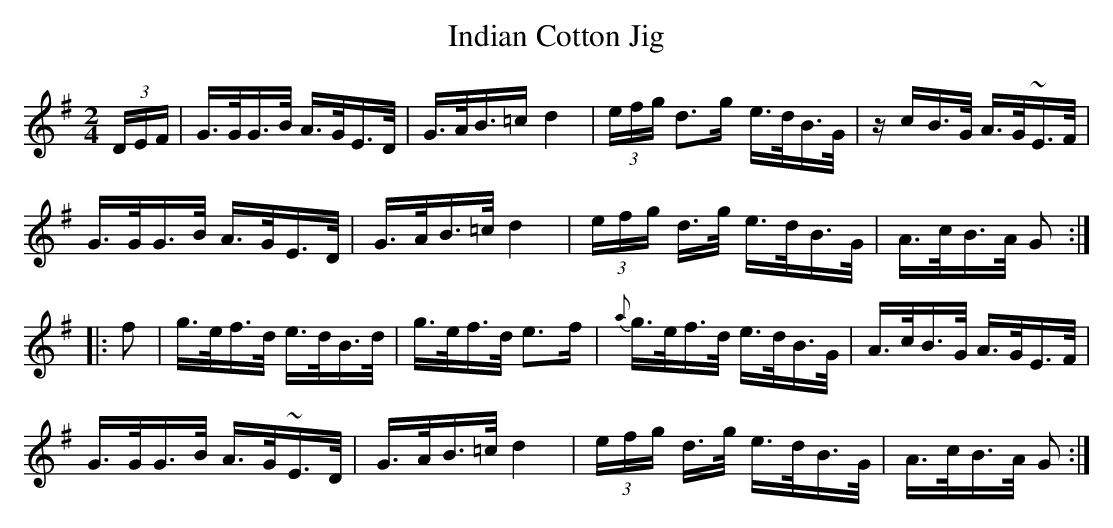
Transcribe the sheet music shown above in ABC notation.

X:1
T:Indian Cotton Jig
M:2/4
L:1/8
K:G
(3D/E/F/|G/>G/G/>B/ A/>G/E/>D/|G/>A/B/>=c d2|(3e/f/g/ d>g e/>d/B/>G/|z/c/B/>G/ A/>G/~E/>F/|
G/>G/G/>B/ A/>G/E/>D/|G/>A/B/>=c/ d2|(3e/f/g/ d/>g/ e/>d/B/>G/|A/>c/B/>A/ G:|
|:f|g/>e/f/>d/ e/>d/B/>d/|g/>e/f/>d/ e>f|{a}g/>e/f/>d/ e/>d/B/>G/|A/>c/B/>G/ A/>G/E/>F/|
G/>G/G/>B/ A/>G/~E/>D/|G/>A/B/>=c/ d2|(3e/f/g/ d/>g/ e/>d/B/>G/|A/>c/B/>A/ G:|]
